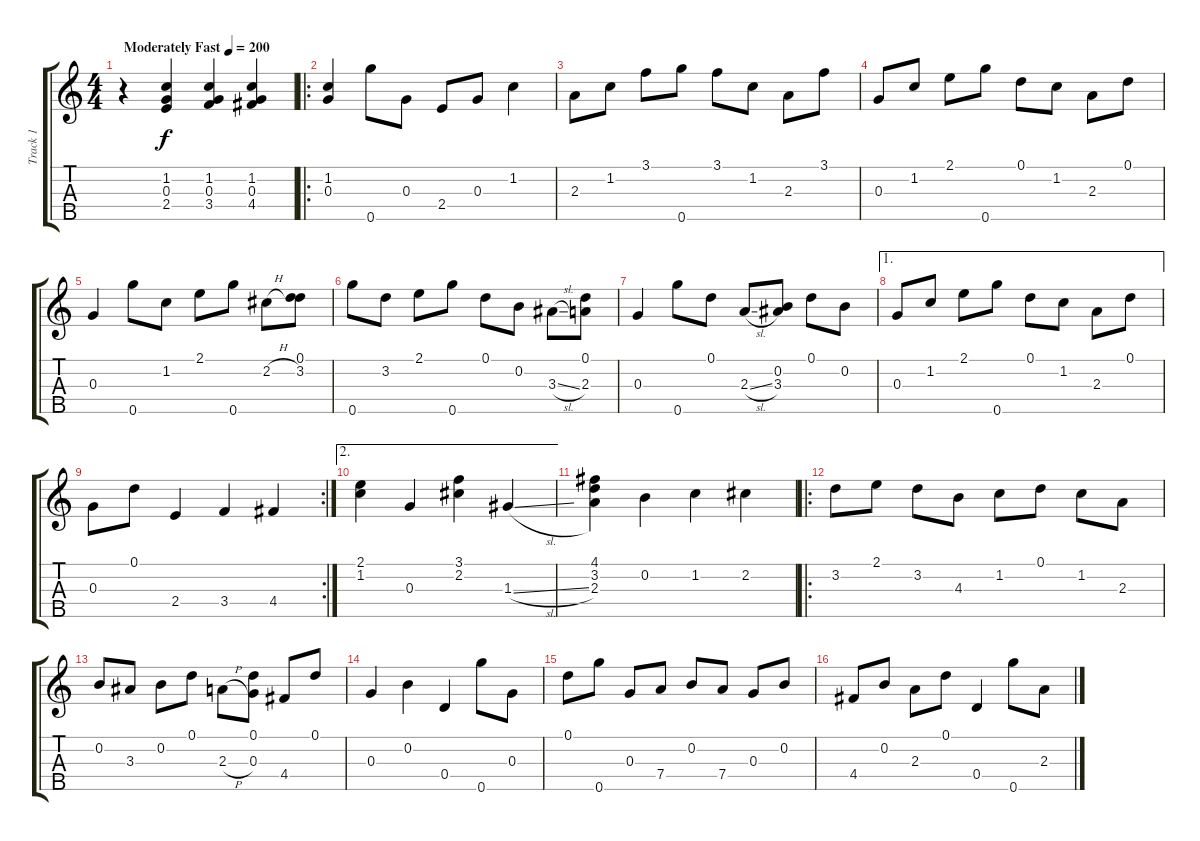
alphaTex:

\track ("Track 1" "Track 1") {instrument banjo}
\staff {score tabs}
\tuning (D4 B3 G3 D3 G4) {hide}
\displaytranspose 12
\ts (4 4)
\tempo (200 "Moderately Fast")
\clef g2
\ks c
r.4{dy f instrument banjo} (1.2 0.3 2.4).4 (1.2 0.3 3.4).4 (1.2 0.3 4.4).4 |
\ro
(1.2 0.3).4 0.5.8 0.3.8 2.4.8 0.3.8 1.2.4 |
2.3.8 1.2.8 3.1.8 0.5.8 3.1.8 1.2.8 2.3.8 3.1.8 |
0.3.8 1.2.8 2.1.8 0.5.8 0.1.8 1.2.8 2.3.8 0.1.8 |
0.3.4 0.5.8 1.2.8 2.1.8 0.5.8 2.2{h}.8 (0.1 3.2).8 |
0.5.8 3.2.8 2.1.8 0.5.8 0.1.8 0.2.8 3.3{sl}.8 (0.1 2.3).8 |
0.3.4 0.5.8 0.1.8 2.3{sl}.8 (0.2 3.3).8 0.1.8 0.2.8 |
\ae 1
0.3.8 1.2.8 2.1.8 0.5.8 0.1.8 1.2.8 2.3.8 0.1.8 |
\rc 2
0.3.8 0.1.8 2.4.4 3.4.4 4.4.4 |
\ae 2
(2.1 1.2).4 0.3.4 (3.1 2.2).4 1.3{sl}.4 |
(4.1 3.2 2.3).4 0.2.4 1.2.4 2.2.4 |
\ro
3.2.8 2.1.8 3.2.8 4.3.8 1.2.8 0.1.8 1.2.8 2.3.8 |
0.2.8 3.3.8 0.2.8 0.1.8 2.3{h}.8 (0.1 0.3).8 4.4.8 0.1.8 |
0.3.4 0.2.4 0.4.4 0.5.8 0.3.8 |
0.1.8 0.5.8 0.3.8 7.4.8 0.2.8 7.4.8 0.3.8 0.2.8 |
4.4.8 0.2.8 2.3.8 0.1.8 0.4.4 0.5.8 2.3.8
